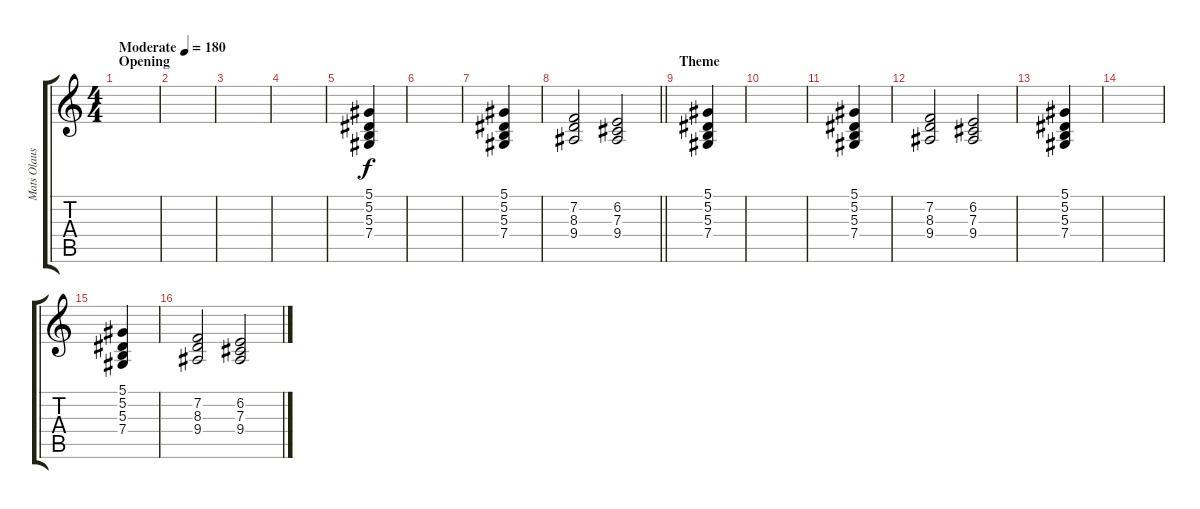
\track ("Mats Olausson" "Mats Olaus") {instrument choiraahs}
\staff {score tabs}
\tuning (Eb4 Bb3 Gb3 Db3 Ab2 Eb2) {hide}
\ts (4 4)
\section ("" "Opening")
\tempo (180 "Moderate")
\clef g2
\ks c
|
|
|
|
(5.1 5.2 5.3 7.4).4 |
|
(5.1 5.2 5.3 7.4).4 |
\barLineRight lightlight
(7.2 8.3 9.4).2 (6.2 7.3 9.4).2 |
\section ("" "Theme")
(5.1 5.2 5.3 7.4).4 |
|
(5.1 5.2 5.3 7.4).4 |
(7.2 8.3 9.4).2 (6.2 7.3 9.4).2 |
(5.1 5.2 5.3 7.4).4 |
|
(5.1 5.2 5.3 7.4).4 |
(7.2 8.3 9.4).2 (6.2 7.3 9.4).2
